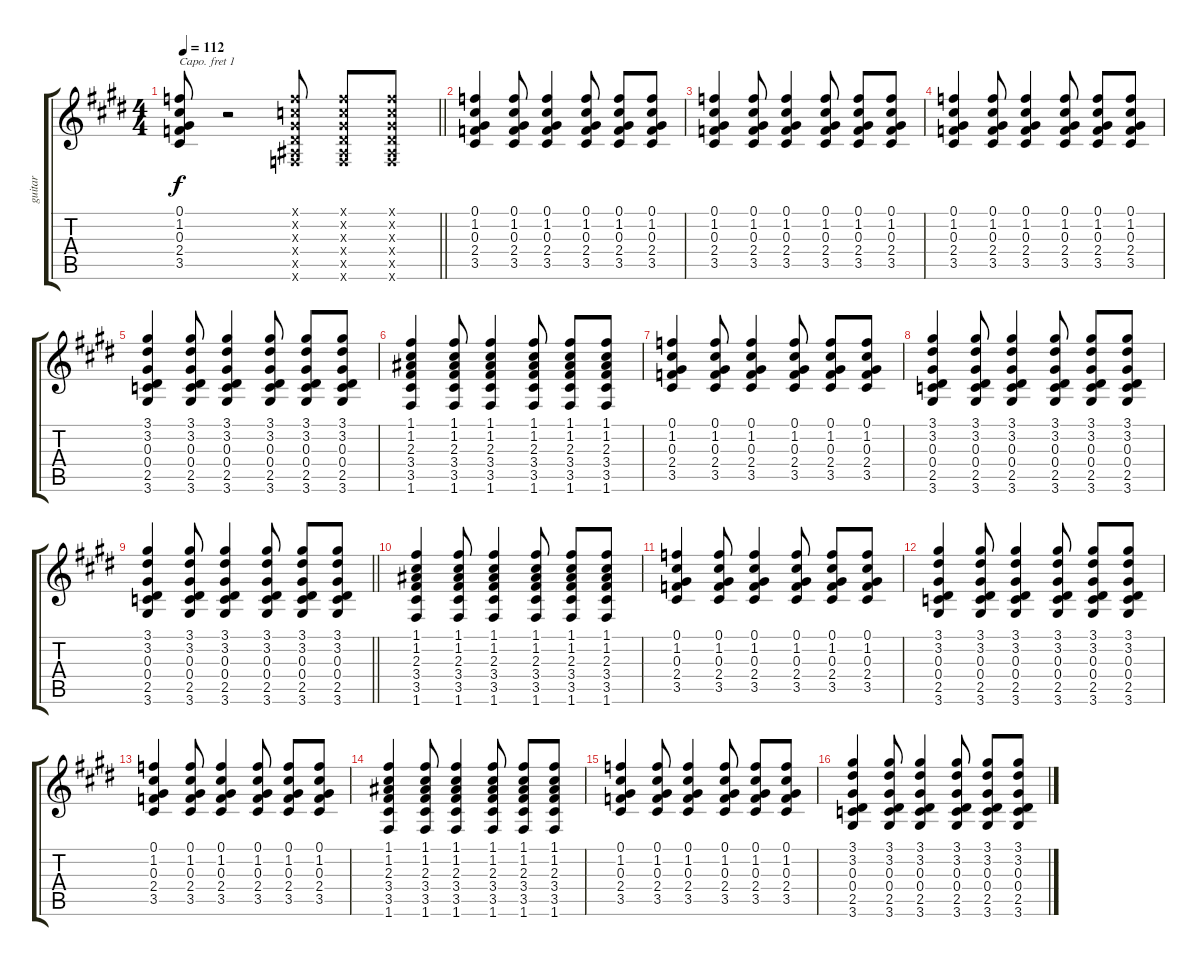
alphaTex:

\track ("guitar" "guitar") {instrument acousticguitarsteel}
\staff {score tabs}
\capo 1
\tuning (E4 B3 G3 D3 A2 E2) {hide}
\ts (4 4)
\tempo 112
\clef g2
\barLineRight lightlight
\ks e
(0.1 1.2 0.3 2.4 3.5).8{dy f} r.2 (0.1{x} 0.2{x} 0.3{x} 0.4{x} 0.5{x} 0.6{x}).8 (0.1{x} 0.2{x} 0.3{x} 0.4{x} 0.5{x} 0.6{x}).8 (0.1{x} 0.2{x} 0.3{x} 0.4{x} 0.5{x} 0.6{x}).8 |
(0.1 1.2 0.3 2.4 3.5).4 (0.1 1.2 0.3 2.4 3.5).8 (0.1 1.2 0.3 2.4 3.5).4 (0.1 1.2 0.3 2.4 3.5).8 (0.1 1.2 0.3 2.4 3.5).8 (0.1 1.2 0.3 2.4 3.5).8 |
(0.1 1.2 0.3 2.4 3.5).4 (0.1 1.2 0.3 2.4 3.5).8 (0.1 1.2 0.3 2.4 3.5).4 (0.1 1.2 0.3 2.4 3.5).8 (0.1 1.2 0.3 2.4 3.5).8 (0.1 1.2 0.3 2.4 3.5).8 |
(0.1 1.2 0.3 2.4 3.5).4 (0.1 1.2 0.3 2.4 3.5).8 (0.1 1.2 0.3 2.4 3.5).4 (0.1 1.2 0.3 2.4 3.5).8 (0.1 1.2 0.3 2.4 3.5).8 (0.1 1.2 0.3 2.4 3.5).8 |
(3.1 3.2 0.3 0.4 2.5 3.6).4 (3.1 3.2 0.3 0.4 2.5 3.6).8 (3.1 3.2 0.3 0.4 2.5 3.6).4 (3.1 3.2 0.3 0.4 2.5 3.6).8 (3.1 3.2 0.3 0.4 2.5 3.6).8 (3.1 3.2 0.3 0.4 2.5 3.6).8 |
(1.1 1.2 2.3 3.4 3.5 1.6).4 (1.1 1.2 2.3 3.4 3.5 1.6).8 (1.1 1.2 2.3 3.4 3.5 1.6).4 (1.1 1.2 2.3 3.4 3.5 1.6).8 (1.1 1.2 2.3 3.4 3.5 1.6).8 (1.1 1.2 2.3 3.4 3.5 1.6).8 |
(0.1 1.2 0.3 2.4 3.5).4 (0.1 1.2 0.3 2.4 3.5).8 (0.1 1.2 0.3 2.4 3.5).4 (0.1 1.2 0.3 2.4 3.5).8 (0.1 1.2 0.3 2.4 3.5).8 (0.1 1.2 0.3 2.4 3.5).8 |
(3.1 3.2 0.3 0.4 2.5 3.6).4 (3.1 3.2 0.3 0.4 2.5 3.6).8 (3.1 3.2 0.3 0.4 2.5 3.6).4 (3.1 3.2 0.3 0.4 2.5 3.6).8 (3.1 3.2 0.3 0.4 2.5 3.6).8 (3.1 3.2 0.3 0.4 2.5 3.6).8 |
\barLineRight lightlight
(3.1 3.2 0.3 0.4 2.5 3.6).4 (3.1 3.2 0.3 0.4 2.5 3.6).8 (3.1 3.2 0.3 0.4 2.5 3.6).4 (3.1 3.2 0.3 0.4 2.5 3.6).8 (3.1 3.2 0.3 0.4 2.5 3.6).8 (3.1 3.2 0.3 0.4 2.5 3.6).8 |
(1.1 1.2 2.3 3.4 3.5 1.6).4 (1.1 1.2 2.3 3.4 3.5 1.6).8 (1.1 1.2 2.3 3.4 3.5 1.6).4 (1.1 1.2 2.3 3.4 3.5 1.6).8 (1.1 1.2 2.3 3.4 3.5 1.6).8 (1.1 1.2 2.3 3.4 3.5 1.6).8 |
(0.1 1.2 0.3 2.4 3.5).4 (0.1 1.2 0.3 2.4 3.5).8 (0.1 1.2 0.3 2.4 3.5).4 (0.1 1.2 0.3 2.4 3.5).8 (0.1 1.2 0.3 2.4 3.5).8 (0.1 1.2 0.3 2.4 3.5).8 |
(3.1 3.2 0.3 0.4 2.5 3.6).4 (3.1 3.2 0.3 0.4 2.5 3.6).8 (3.1 3.2 0.3 0.4 2.5 3.6).4 (3.1 3.2 0.3 0.4 2.5 3.6).8 (3.1 3.2 0.3 0.4 2.5 3.6).8 (3.1 3.2 0.3 0.4 2.5 3.6).8 |
(0.1 1.2 0.3 2.4 3.5).4 (0.1 1.2 0.3 2.4 3.5).8 (0.1 1.2 0.3 2.4 3.5).4 (0.1 1.2 0.3 2.4 3.5).8 (0.1 1.2 0.3 2.4 3.5).8 (0.1 1.2 0.3 2.4 3.5).8 |
(1.1 1.2 2.3 3.4 3.5 1.6).4 (1.1 1.2 2.3 3.4 3.5 1.6).8 (1.1 1.2 2.3 3.4 3.5 1.6).4 (1.1 1.2 2.3 3.4 3.5 1.6).8 (1.1 1.2 2.3 3.4 3.5 1.6).8 (1.1 1.2 2.3 3.4 3.5 1.6).8 |
(0.1 1.2 0.3 2.4 3.5).4 (0.1 1.2 0.3 2.4 3.5).8 (0.1 1.2 0.3 2.4 3.5).4 (0.1 1.2 0.3 2.4 3.5).8 (0.1 1.2 0.3 2.4 3.5).8 (0.1 1.2 0.3 2.4 3.5).8 |
(3.1 3.2 0.3 0.4 2.5 3.6).4 (3.1 3.2 0.3 0.4 2.5 3.6).8 (3.1 3.2 0.3 0.4 2.5 3.6).4 (3.1 3.2 0.3 0.4 2.5 3.6).8 (3.1 3.2 0.3 0.4 2.5 3.6).8 (3.1 3.2 0.3 0.4 2.5 3.6).8
